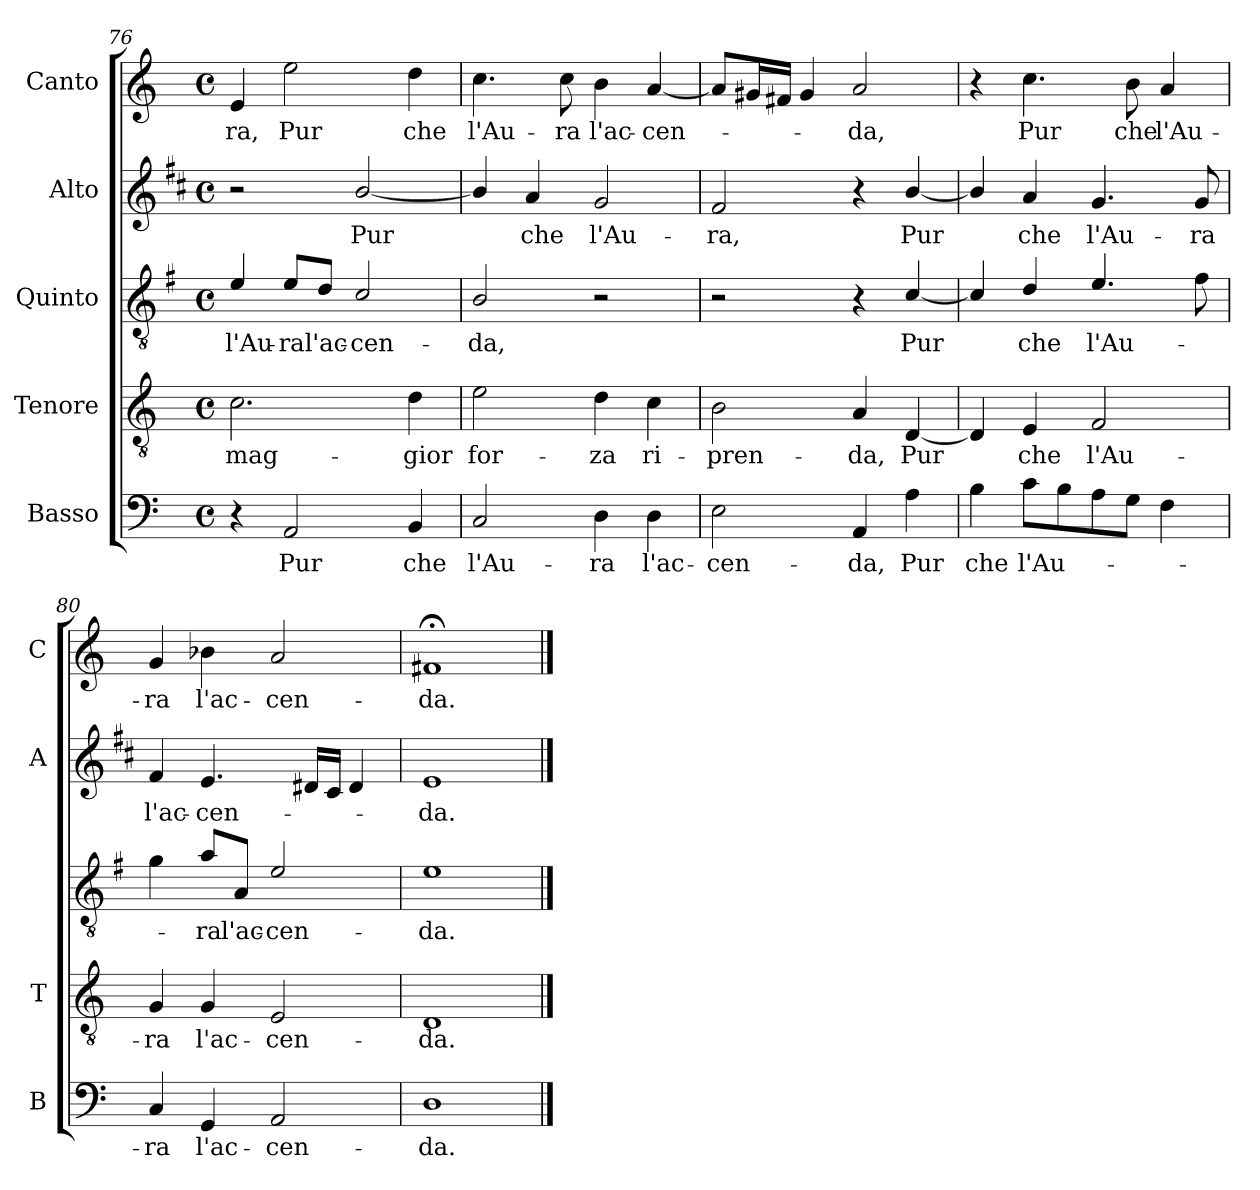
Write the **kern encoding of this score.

**kern	**text	**kern	**text	**kern	**text	**kern	**text	**kern	**text
*part5	*part5	*part4	*part4	*part3	*part3	*part2	*part2	*part1	*part1
*staff5	*staff5	*staff4	*staff4	*staff3	*staff3	*staff2	*staff2	*staff1	*staff1
*I"Basso	*	*I"Tenore	*	*I"Quinto	*	*I"Alto	*	*I"Canto	*
*I'B	*	*I'T	*	*	*	*I'A	*	*I'C	*
*clefF4	*	*clefGv2	*	*clefGv2	*	*clefG2	*	*clefG2	*
*	*	*	*	*ITrd4c7	*	*ITrd1c2	*	*	*
*k[]	*	*k[]	*	*k[]	*	*k[]	*	*k[]	*
*C:	*	*C:	*	*C:	*	*C:	*	*C:	*
*M4/4	*	*M4/4	*	*M4/4	*	*M4/4	*	*M4/4	*
*met(c)	*	*met(c)	*	*met(c)	*	*met(c)	*	*met(c)	*
=76	=76	=76	=76	=76	=76	=76	=76	=76	=76
!	!	!	!LO:LY:b	!	!LO:LY:b	!	!	!	!LO:LY:b
4r	.	2.c\	mag-	4A/	l'Au-	2r	.	4e/	-ra,
!	!LO:LY:b	!	!	!	!LO:LY:b	!	!	!	!LO:LY:b
2AA/	Pur	.	.	8A/L	-ra	.	.	2ee\	Pur
!	!	!	!	!	!LO:LY:b	!	!	!	!
.	.	.	.	8G/J	l'ac-	.	.	.	.
!	!	!	!	!	!LO:LY:b	!	!LO:LY:b	!	!
.	.	.	.	2F/	-cen-	[2a/	Pur	.	.
!	!LO:LY:b	!	!LO:LY:b	!	!	!	!	!	!LO:LY:b
4BB/	che	4d\	-gior	.	.	.	.	4dd\	che
=77	=77	=77	=77	=77	=77	=77	=77	=77	=77
!	!LO:LY:b	!	!LO:LY:b	!	!LO:LY:b	!	!	!	!LO:LY:b
2C/	l'Au-	2e\	for-	2E/	-da,	4a/]	.	4.cc\	l'Au-
!	!	!	!	!	!	!	!LO:LY:b	!	!
.	.	.	.	.	.	4g/	che	.	.
!	!	!	!	!	!	!	!	!	!LO:LY:b
.	.	.	.	.	.	.	.	8cc\	-ra
!	!LO:LY:b	!	!LO:LY:b	!	!	!	!LO:LY:b	!	!LO:LY:b
4D\	-ra	4d\	-za	2r	.	2f/	l'Au-	4b\	l'ac-
!	!LO:LY:b	!	!LO:LY:b	!	!	!	!	!	!LO:LY:b
4D\	l'ac-	4c\	ri-	.	.	.	.	[4a/	-cen-
=78	=78	=78	=78	=78	=78	=78	=78	=78	=78
!	!LO:LY:b	!	!LO:LY:b	!	!	!	!LO:LY:b	!	!
2E\	-cen-	2B\	-pren-	2r	.	2e/	-ra,	8a/L]	.
.	.	.	.	.	.	.	.	16g#X/L	.
.	.	.	.	.	.	.	.	16f#X/JJ	.
.	.	.	.	.	.	.	.	4g#/	.
!	!LO:LY:b	!	!LO:LY:b	!	!	!	!	!	!LO:LY:b
4AA/	-da,	4A/	-da,	4r	.	4r	.	2a/	-da,
!	!LO:LY:b	!	!LO:LY:b	!	!LO:LY:b	!	!LO:LY:b	!	!
4A\	Pur	[4D/	Pur	[4F/	Pur	[4a/	Pur	.	.
=79	=79	=79	=79	=79	=79	=79	=79	=79	=79
!	!LO:LY:b	!	!	!	!	!	!	!	!
4B\	che	4D/]	.	4F/]	.	4a/]	.	4r	.
!	!LO:LY:b	!	!LO:LY:b	!	!LO:LY:b	!	!LO:LY:b	!	!LO:LY:b
8c\L	l'Au-	4E/	che	4G/	che	4g/	che	4.cc\	Pur
8B\	.	.	.	.	.	.	.	.	.
!	!	!	!LO:LY:b	!	!LO:LY:b	!	!LO:LY:b	!	!
8A\	.	2F/	l'Au-	4.A/	l'Au-	4.f/	l'Au-	.	.
!	!	!	!	!	!	!	!	!	!LO:LY:b
8G\J	.	.	.	.	.	.	.	8b\	che
!	!	!	!	!	!	!	!	!	!LO:LY:b
4F\	.	.	.	.	.	.	.	4a/	l'Au-
!	!	!	!	!	!	!	!LO:LY:b	!	!
.	.	.	.	8B\	.	8f/	-ra	.	.
=80	=80	=80	=80	=80	=80	=80	=80	=80	=80
!	!LO:LY:b	!	!LO:LY:b	!	!	!	!LO:LY:b	!	!LO:LY:b
4C/	-ra	4G/	-ra	4c\	.	4e/	l'ac-	4g/	-ra
!	!LO:LY:b	!	!LO:LY:b	!	!LO:LY:b	!	!LO:LY:b	!	!LO:LY:b
4GG/	l'ac-	4G/	l'ac-	8d/L	-ra	4.d/	-cen-	4b-X\	l'ac-
!	!	!	!	!	!LO:LY:b	!	!	!	!
.	.	.	.	8D/J	l'ac-	.	.	.	.
!	!LO:LY:b	!	!LO:LY:b	!	!LO:LY:b	!	!	!	!LO:LY:b
2AA/	-cen-	2E/	-cen-	2A/	-cen-	.	.	2a/	-cen-
.	.	.	.	.	.	16c#X/LL	.	.	.
.	.	.	.	.	.	16B/JJ	.	.	.
.	.	.	.	.	.	4c#/	.	.	.
=81	=81	=81	=81	=81	=81	=81	=81	=81	=81
!	!LO:LY:b	!	!LO:LY:b	!	!LO:LY:b	!	!LO:LY:b	!	!LO:LY:b
1D	-da.	1D	-da.	1A	-da.	1d	-da.	1f#X;<	-da.
==	==	==	==	==	==	==	==	==	==
*-	*-	*-	*-	*-	*-	*-	*-	*-	*-
